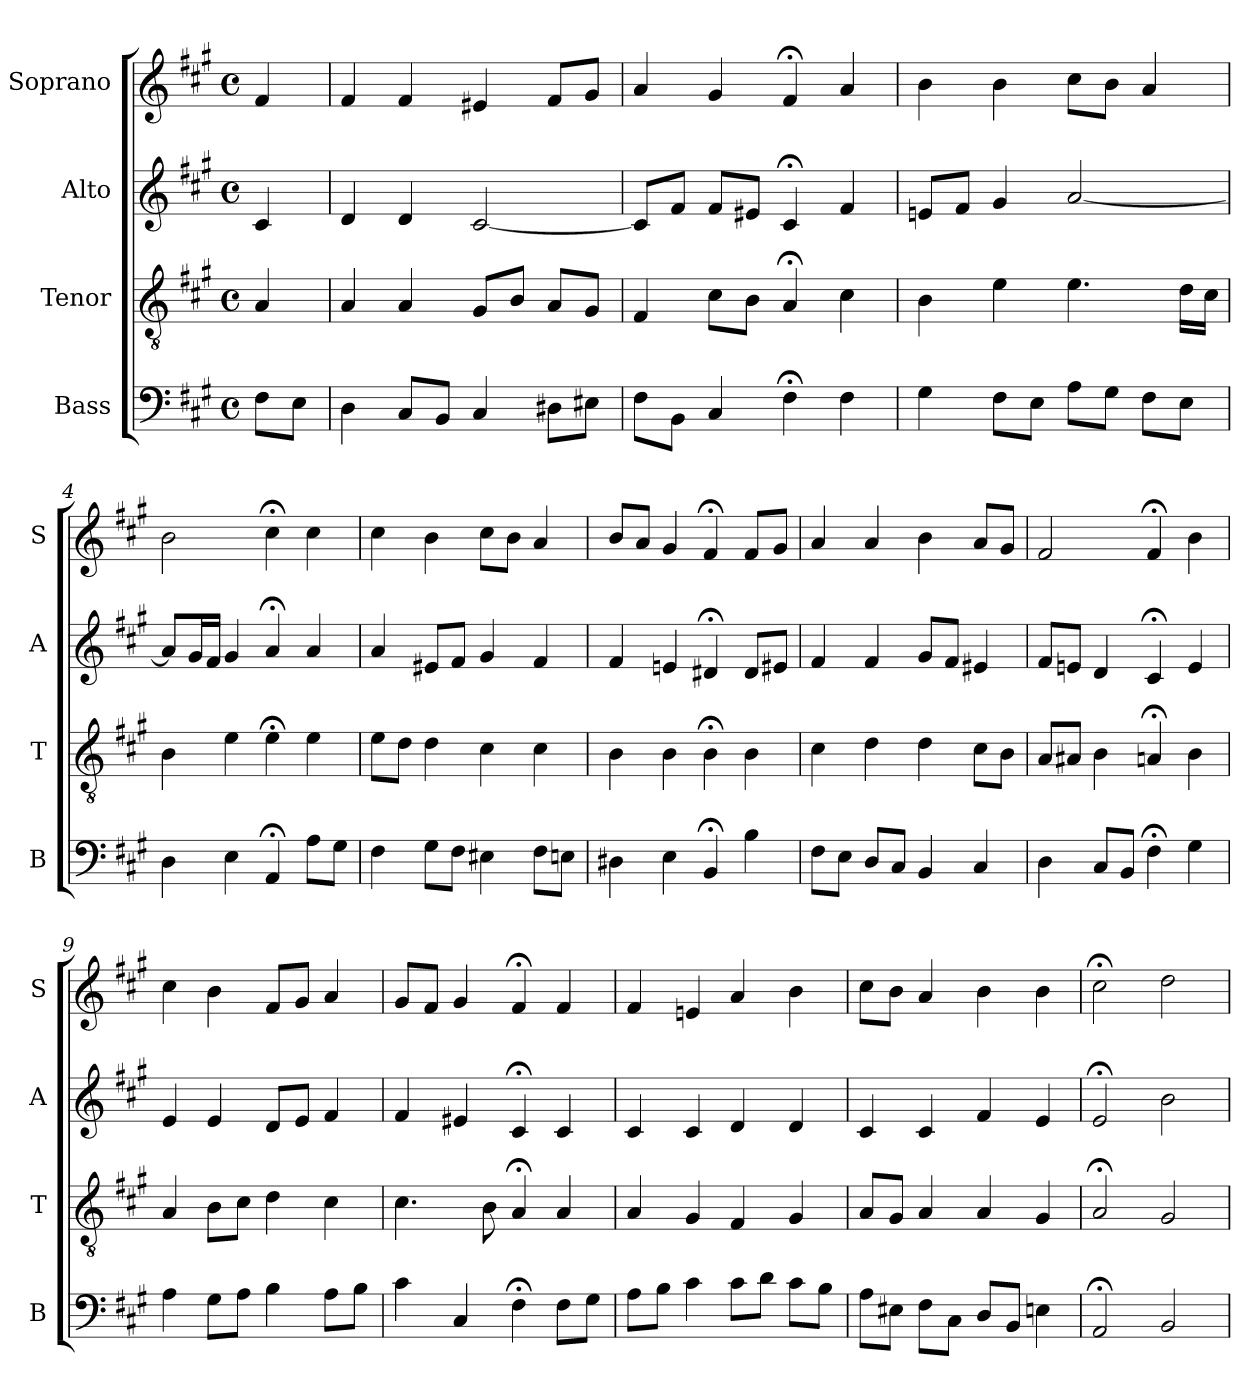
**kern	**kern	**kern	**kern
*part4	*part3	*part2	*part1
*staff4	*staff3	*staff2	*staff1
*I"Bass	*I"Tenor	*I"Alto	*I"Soprano
*I'B	*I'T	*I'A	*I'S
*clefF4	*clefGv2	*clefG2	*clefG2
*k[f#c#g#]	*k[f#c#g#]	*k[f#c#g#]	*k[f#c#g#]
*f#:	*f#:	*f#:	*f#:
*M4/4	*M4/4	*M4/4	*M4/4
*met(c)	*met(c)	*met(c)	*met(c)
*MM100	*MM100	*MM100	*MM100
=	=	=	=
8F#L	4A	4c#	4f#
8EJ	.	.	.
=1	=1	=1	=1
4D	4A	4d	4f#
8C#L	4A	4d	4f#
8BBJ	.	.	.
4C#	8G#L	[2c#	4e#X
.	8BJ	.	.
8D#XL	8AL	.	8f#L
8E#XJ	8G#J	.	8g#J
=2	=2	=2	=2
8F#L	4F#	8c#L]	4a
8BBJ	.	8f#J	.
4C#	8c#L	8f#L	4g#
.	8BJ	8e#XJ	.
4F#;<	4A;<	4c#;<	4f#;<
4F#	4c#	4f#	4a
=3	=3	=3	=3
4G#	4B	8enL	4b
.	.	8f#J	.
8F#L	4e	4g#	4b
8EJ	.	.	.
8AL	4.e	[2a	8cc#L
8G#J	.	.	8bJ
8F#L	.	.	4a
8EJ	16dLL	.	.
.	16c#JJ	.	.
=4	=4	=4	=4
4D	4B	8aL]	2b
.	.	16g#L	.
.	.	16f#JJ	.
4E	4e	4g#	.
4AA;<	4e;<	4a;<	4cc#;<
8AL	4e	4a	4cc#
8G#J	.	.	.
=5	=5	=5	=5
4F#	8eL	4a	4cc#
.	8dJ	.	.
8G#L	4d	8e#XL	4b
8F#J	.	8f#J	.
4E#X	4c#	4g#	8cc#L
.	.	.	8bJ
8F#L	4c#	4f#	4a
8EnJ	.	.	.
=6	=6	=6	=6
4D#X	4B	4f#	8bL
.	.	.	8aJ
4E	4B	4en	4g#
4BB;<	4B;<	4d#X;<	4f#;<
4B	4B	8d#L	8f#L
.	.	8e#XJ	8g#J
=7	=7	=7	=7
8F#L	4c#	4f#	4a
8EJ	.	.	.
8DL	4d	4f#	4a
8C#J	.	.	.
4BBi	4di	8g#iL	4bi
.	.	8f#J	.
4C#	8c#L	4e#X	8aL
.	8BJ	.	8g#J
=8	=8	=8	=8
4D	8AL	8f#L	2f#
.	8A#XJ	8enJ	.
8C#L	4B	4d	.
8BBJ	.	.	.
4F#;<	4An;<	4c#;<	4f#;<
4G#	4B	4e	4b
=9	=9	=9	=9
4A	4A	4e	4cc#
8G#L	8BL	4e	4b
8AJ	8c#J	.	.
4B	4d	8dL	8f#L
.	.	8eJ	8g#J
8AL	4c#	4f#	4a
8BJ	.	.	.
=10	=10	=10	=10
4c#	4.c#	4f#	8g#L
.	.	.	8f#J
4C#	.	4e#X	4g#
.	8B	.	.
4F#;<	4A;<	4c#;<	4f#;<
8F#L	4A	4c#	4f#
8G#J	.	.	.
=11	=11	=11	=11
8AL	4A	4c#	4f#
8BJ	.	.	.
4c#	4G#	4c#	4en
8c#L	4F#	4d	4a
8dJ	.	.	.
8c#L	4G#	4d	4b
8BJ	.	.	.
=12	=12	=12	=12
8AL	8AL	4c#	8cc#L
8E#XJ	8G#J	.	8bJ
8F#L	4A	4c#	4a
8C#J	.	.	.
8DL	4A	4f#	4b
8BBJ	.	.	.
4En	4G#	4e	4b
=13	=13	=13	=13
2AA;<	2A;<	2e;<	2cc#;<
2BBi	2G#i	2bi	2ddi
=	=	=	=
*-	*-	*-	*-
